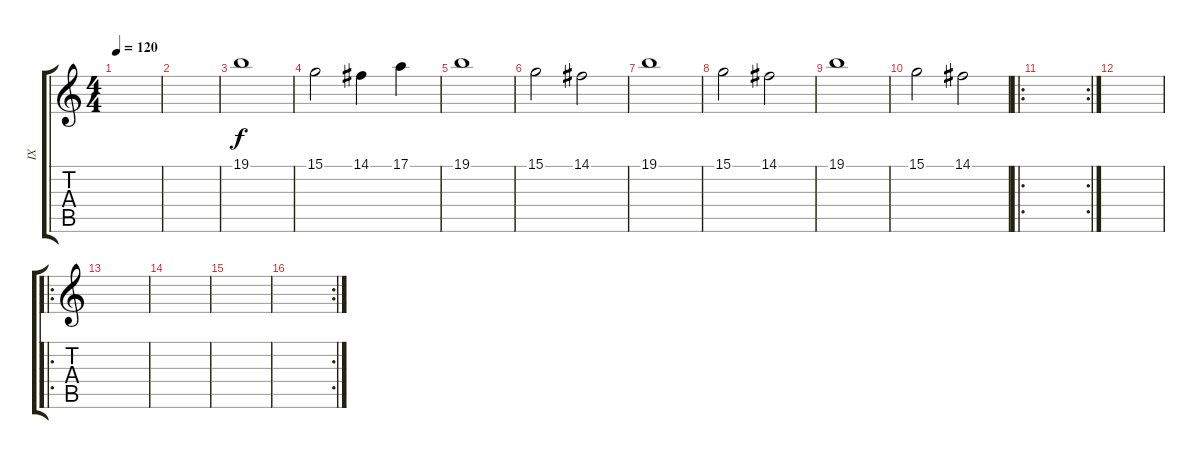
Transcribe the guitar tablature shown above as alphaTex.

\track ("IX" "IX") {instrument violin}
\staff {score tabs}
\tuning (E4 B3 G3 D3 A2 E2) {hide}
\ts (4 4)
\tempo 120
\clef g2
\ks c
|
|
19.1.1 |
15.1.2 14.1.4 17.1.4 |
19.1.1 |
15.1.2 14.1.2 |
19.1.1 |
15.1.2 14.1.2 |
19.1.1 |
15.1.2 14.1.2 |
\ro
\rc 2
|
|
\ro
|
|
|
\rc 2
